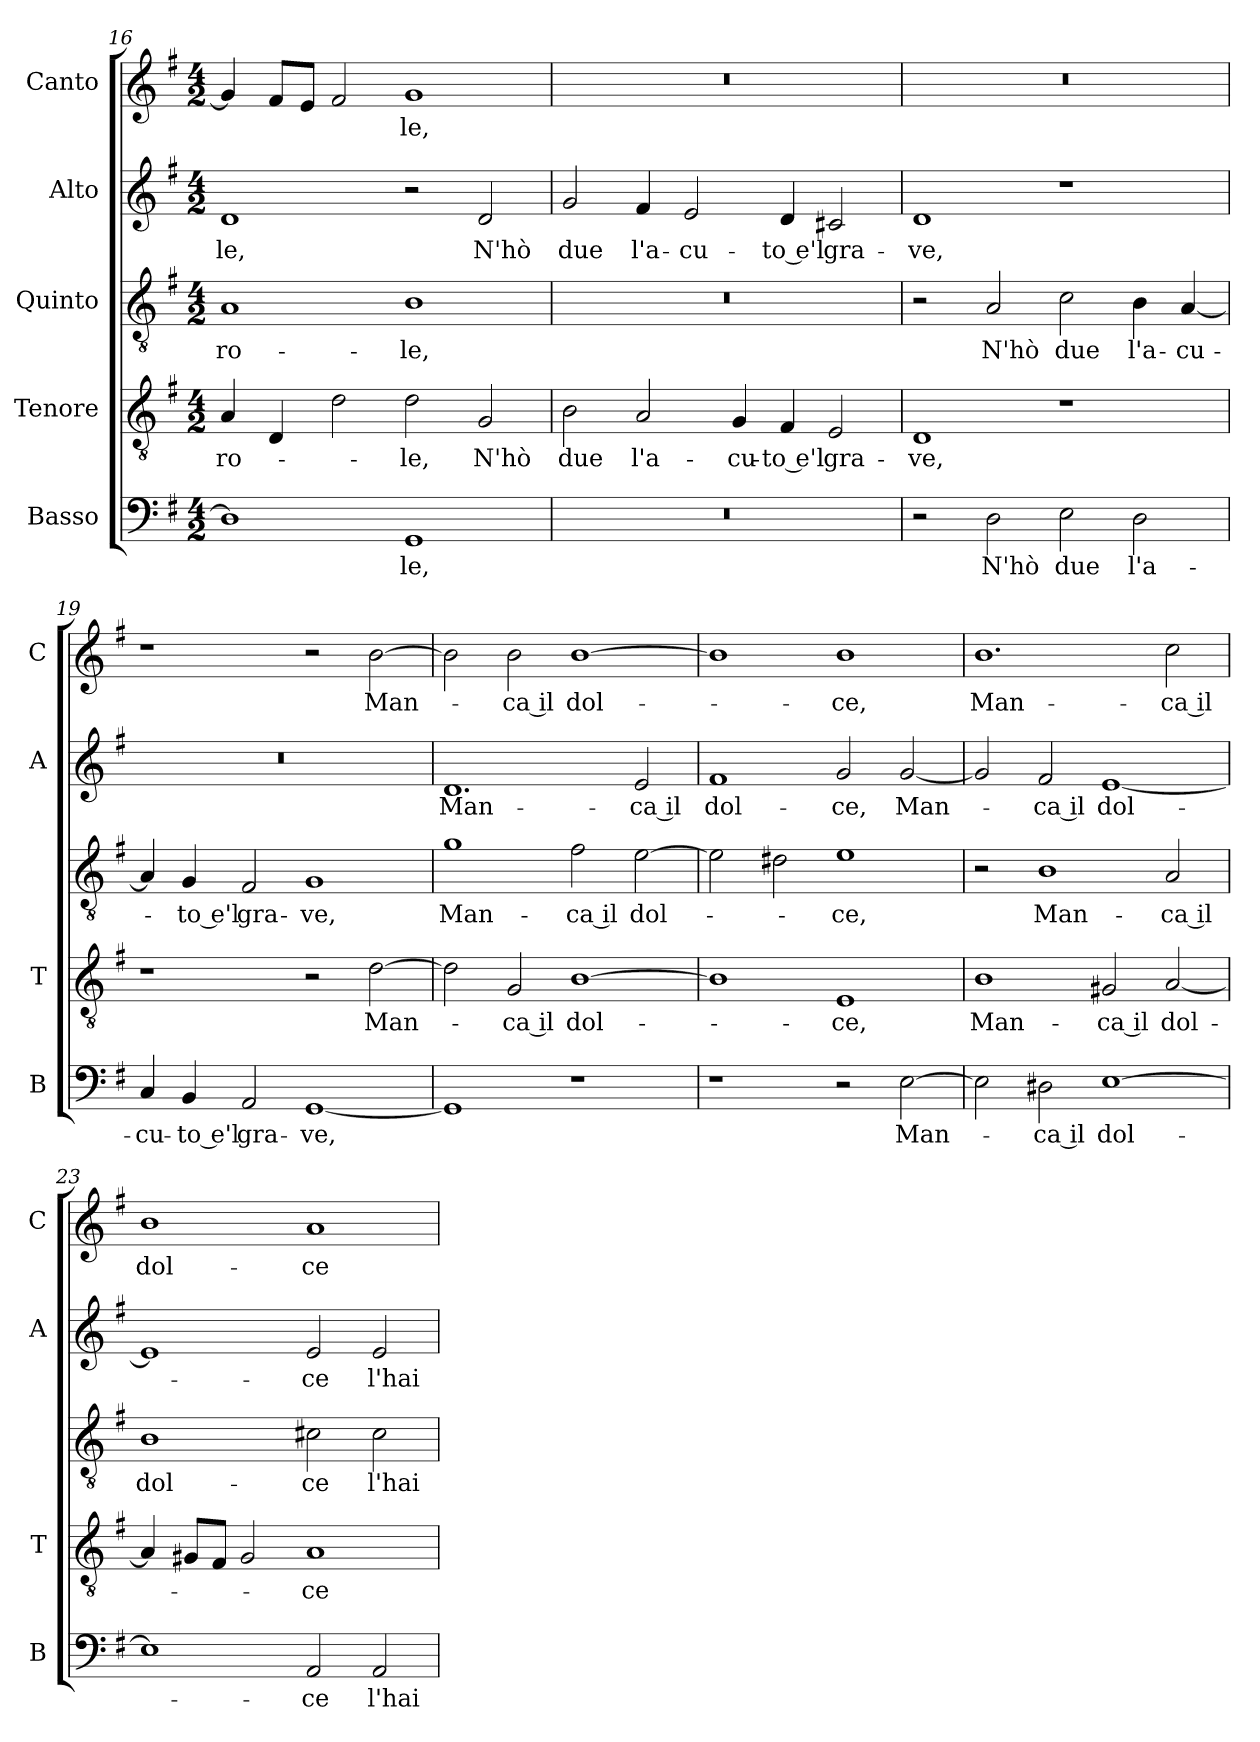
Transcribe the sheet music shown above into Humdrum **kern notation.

**kern	**text	**kern	**text	**kern	**text	**kern	**text	**kern	**text
*part5	*part5	*part4	*part4	*part3	*part3	*part2	*part2	*part1	*part1
*staff5	*staff5	*staff4	*staff4	*staff3	*staff3	*staff2	*staff2	*staff1	*staff1
*I"Basso	*	*I"Tenore	*	*I"Quinto	*	*I"Alto	*	*I"Canto	*
*I'B	*	*I'T	*	*	*	*I'A	*	*I'C	*
*clefF4	*	*clefGv2	*	*clefGv2	*	*clefG2	*	*clefG2	*
*k[f#]	*	*k[f#]	*	*k[f#]	*	*k[f#]	*	*k[f#]	*
*G:	*	*G:	*	*G:	*	*G:	*	*G:	*
*M4/2	*	*M4/2	*	*M4/2	*	*M4/2	*	*M4/2	*
=16	=16	=16	=16	=16	=16	=16	=16	=16	=16
!	!	!	!LO:LY:b	!	!LO:LY:b	!	!LO:LY:b	!	!
1D]	.	4A/	-ro-	1A	-ro-	1d	-le,	4g/]	.
.	.	4D/	.	.	.	.	.	8f#/L	.
.	.	.	.	.	.	.	.	8e/J	.
.	.	2d\	.	.	.	.	.	2f#/	.
!	!LO:LY:b	!	!LO:LY:b	!	!LO:LY:b	!	!	!	!LO:LY:b
1GG	-le,	2d\	-le,	1B	-le,	2r	.	1g	-le,
!	!	!	!LO:LY:b	!	!	!	!LO:LY:b	!	!
.	.	2G/	N'hò	.	.	2d/	N'hò	.	.
!!LO:LB:g=z
=17	=17	=17	=17	=17	=17	=17	=17	=17	=17
!	!	!	!LO:LY:b	!	!	!	!LO:LY:b	!	!
0r	.	2B\	due	0r	.	2g/	due	0r	.
!	!	!	!LO:LY:b	!	!	!	!LO:LY:b	!	!
.	.	2A/	l'a-	.	.	4f#/	l'a-	.	.
!	!	!	!	!	!	!	!LO:LY:b	!	!
.	.	.	.	.	.	2e/	-cu-	.	.
!	!	!	!LO:LY:b	!	!	!	!	!	!
.	.	4G/	-cu-	.	.	.	.	.	.
!	!	!	!LO:LY:b	!	!	!	!LO:LY:b	!	!
.	.	4F#/	-to e'l	.	.	4d/	-to e'l	.	.
!	!	!	!LO:LY:b	!	!	!	!LO:LY:b	!	!
.	.	2E/	gra-	.	.	2c#X/	gra-	.	.
=18	=18	=18	=18	=18	=18	=18	=18	=18	=18
!	!	!	!LO:LY:b	!	!	!	!LO:LY:b	!	!
2r	.	1D	-ve,	2r	.	1d	-ve,	0r	.
!	!LO:LY:b	!	!	!	!LO:LY:b	!	!	!	!
2D\	N'hò	.	.	2A/	N'hò	.	.	.	.
!	!LO:LY:b	!	!	!	!LO:LY:b	!	!	!	!
2E\	due	1r	.	2c\	due	1r	.	.	.
!	!LO:LY:b	!	!	!	!LO:LY:b	!	!	!	!
2D\	l'a-	.	.	4B\	l'a-	.	.	.	.
!	!	!	!	!	!LO:LY:b	!	!	!	!
.	.	.	.	[4A/	-cu-	.	.	.	.
=19	=19	=19	=19	=19	=19	=19	=19	=19	=19
!	!LO:LY:b	!	!	!	!	!	!	!	!
4C/	-cu-	1r	.	4A/]	.	0r	.	1r	.
!	!LO:LY:b	!	!	!	!LO:LY:b	!	!	!	!
4BB/	-to e'l	.	.	4G/	-to e'l	.	.	.	.
!	!LO:LY:b	!	!	!	!LO:LY:b	!	!	!	!
2AA/	gra-	.	.	2F#/	gra-	.	.	.	.
!	!LO:LY:b	!	!	!	!LO:LY:b	!	!	!	!
[1GG	-ve,	2r	.	1G	-ve,	.	.	2r	.
!	!	!	!LO:LY:b	!	!	!	!	!	!LO:LY:b
.	.	[2d\	Man-	.	.	.	.	[2b\	Man-
=20	=20	=20	=20	=20	=20	=20	=20	=20	=20
!	!	!	!	!	!LO:LY:b	!	!LO:LY:b	!	!
1GG]	.	2d\]	.	1g	Man-	1.d	Man-	2b\]	.
!	!	!	!LO:LY:b	!	!	!	!	!	!LO:LY:b
.	.	2G/	-ca il	.	.	.	.	2b\	-ca il
!	!	!	!LO:LY:b	!	!LO:LY:b	!	!	!	!LO:LY:b
1r	.	[1B	dol-	2f#\	-ca il	.	.	[1b	dol-
!	!	!	!	!	!LO:LY:b	!	!LO:LY:b	!	!
.	.	.	.	[2e\	dol-	2e/	-ca il	.	.
!!LO:PB:g=z
=21	=21	=21	=21	=21	=21	=21	=21	=21	=21
!	!	!	!	!	!	!	!LO:LY:b	!	!
1r	.	1B]	.	2e\]	.	1f#	dol-	1b]	.
.	.	.	.	2d#X\	.	.	.	.	.
!	!	!	!LO:LY:b	!	!LO:LY:b	!	!LO:LY:b	!	!LO:LY:b
2r	.	1E	-ce,	1e	-ce,	2g/	-ce,	1b	-ce,
!	!LO:LY:b	!	!	!	!	!	!LO:LY:b	!	!
[2E\	Man-	.	.	.	.	[2g/	Man-	.	.
=22	=22	=22	=22	=22	=22	=22	=22	=22	=22
!	!	!	!LO:LY:b	!	!	!	!	!	!LO:LY:b
2E\]	.	1B	Man-	2r	.	2g/]	.	1.b	Man-
!	!LO:LY:b	!	!	!	!LO:LY:b	!	!LO:LY:b	!	!
2D#X\	-ca il	.	.	1B	Man-	2f#/	-ca il	.	.
!	!LO:LY:b	!	!LO:LY:b	!	!	!	!LO:LY:b	!	!
[1E	dol-	2G#X/	-ca il	.	.	[1e	dol-	.	.
!	!	!	!LO:LY:b	!	!LO:LY:b	!	!	!	!LO:LY:b
.	.	[2A/	dol-	2A/	-ca il	.	.	2cc\	-ca il
=23	=23	=23	=23	=23	=23	=23	=23	=23	=23
!	!	!	!	!	!LO:LY:b	!	!	!	!LO:LY:b
1E]	.	4A/]	.	1B	dol-	1e]	.	1b	dol-
.	.	8G#X/L	.	.	.	.	.	.	.
.	.	8F#/J	.	.	.	.	.	.	.
.	.	2G#/	.	.	.	.	.	.	.
!	!LO:LY:b	!	!LO:LY:b	!	!LO:LY:b	!	!LO:LY:b	!	!LO:LY:b
2AA/	-ce	1A	-ce	2c#X\	-ce	2e/	-ce	1a	-ce
!	!LO:LY:b	!	!	!	!LO:LY:b	!	!LO:LY:b	!	!
2AA/	l'hai	.	.	2c#\	l'hai	2e/	l'hai	.	.
=	=	=	=	=	=	=	=	=	=
*-	*-	*-	*-	*-	*-	*-	*-	*-	*-
